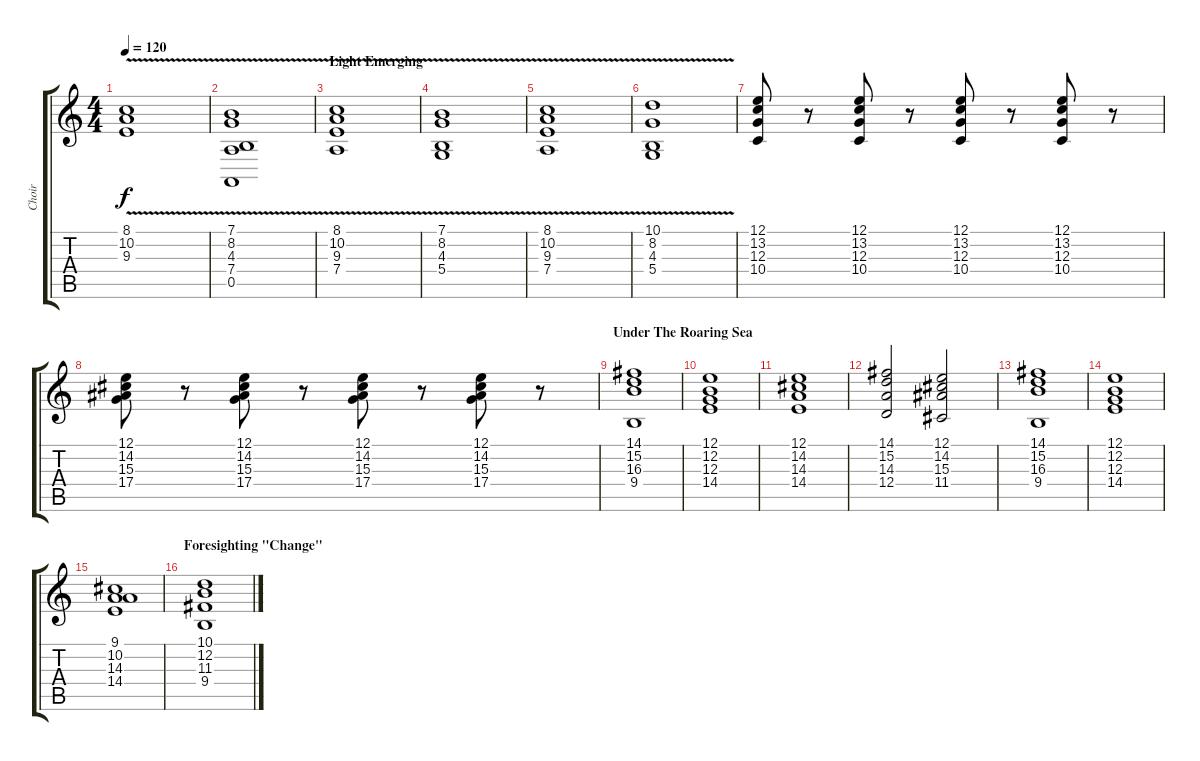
\track ("Choir" "Choir") {instrument pad4choir}
\staff {score tabs}
\tuning (E4 B3 G3 D3 A2 E2) {hide}
\ts (4 4)
\tempo 120
\clef g2
\ks c
(8.1{v} 10.2{v} 9.3{v}).1{dy f} |
(7.1{v} 8.2{v} 4.3{v} 7.4{t} 0.5{t}).1 |
\section ("" "Light Emerging")
(8.1{v} 10.2{v} 9.3{v} 7.4{v}).1{volume 9} |
(7.1{v} 8.2{v} 4.3{v} 5.4).1 |
(8.1{v} 10.2{v} 9.3{v} 7.4).1 |
(10.1{v} 8.2 4.3 5.4).1 |
(12.1 13.2 12.3 10.4).8 r.8 (12.1 13.2 12.3 10.4).8 r.8 (12.1 13.2 12.3 10.4).8 r.8 (12.1 13.2 12.3 10.4).8 r.8 |
(12.1 14.2 15.3 17.4).8 r.8 (12.1 14.2 15.3 17.4).8 r.8 (12.1 14.2 15.3 17.4).8 r.8 (12.1 14.2 15.3 17.4).8 r.8 |
\section ("" "Under The Roaring Sea")
(14.1 15.2 16.3 9.4).1 |
(12.1 12.2 12.3 14.4).1 |
(12.1 14.2 14.3 14.4).1 |
(14.1 15.2 14.3 12.4).2 (12.1 14.2 15.3 11.4).2 |
(14.1 15.2 16.3 9.4).1 |
(12.1 12.2 12.3 14.4).1 |
(9.1 10.2 14.3 14.4).1 |
\section ("" "Foresighting \"Change\"")
(10.1 12.2 11.3 9.4).1
